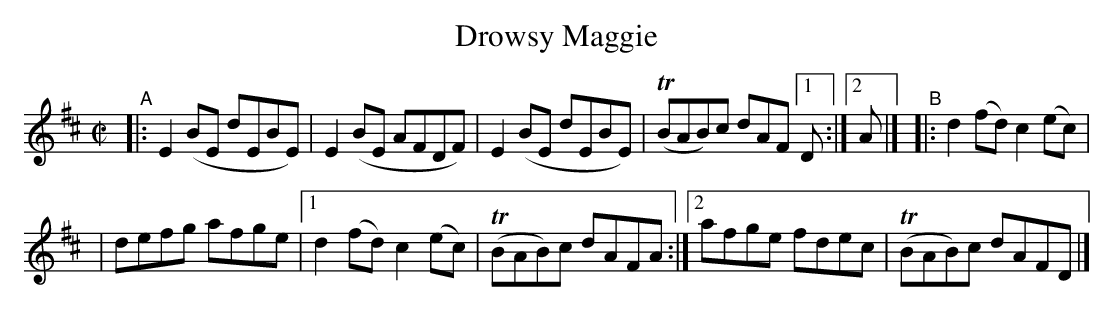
X:1
T: Drowsy Maggie
M: C|
L: 1/8
K: Edor	% and D
"^A"\
|: E2(BE dEBE) | E2(BE AFDF) | E2(BE dEBE) | (TBAB)c dAF [1 D :|[2 A |] [K:D] "^B"|: d2(fd) c2(ec) |
| defg afge |[1 d2(fd) c2(ec) | (TBAB)c dAFA :|[2 afge fdec | (TBAB)c dAFD |]
